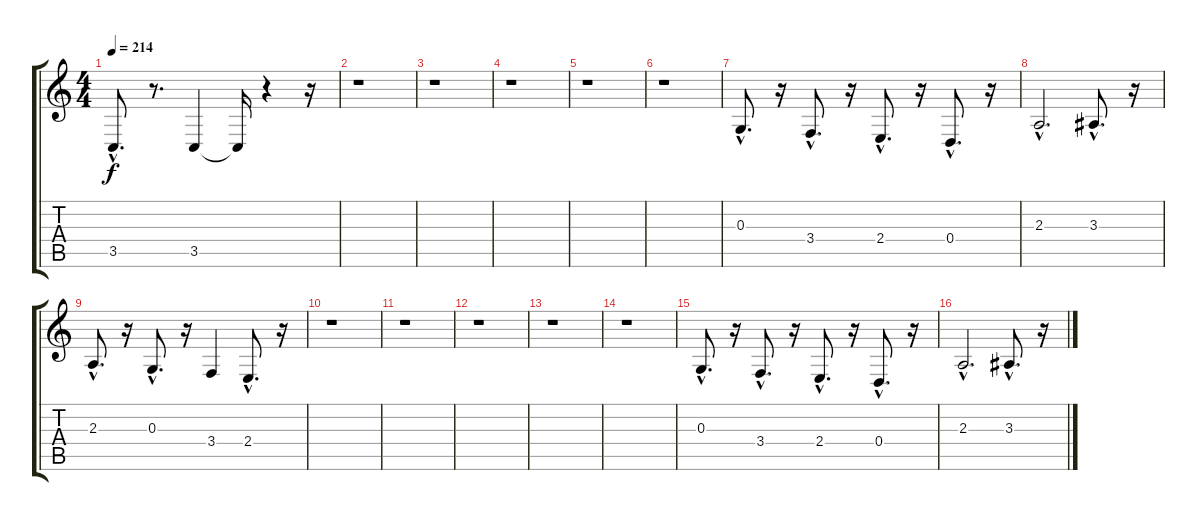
\track "" {instrument trombone}
\staff {score tabs}
\tuning (E4 B3 G3 D3 A2 E2) {hide}
\ts (4 4)
\tempo 214
\clef g2
\ks c
3.5{hac}.8{d dy f} r.8{d} 3.5.4 3.5{t}.16 r.4 r.16 |
r.1 |
r.1 |
r.1 |
r.1 |
r.1 |
0.3{hac}.8{d} r.16 3.4{hac}.8{d} r.16 2.4{hac}.8{d} r.16 0.4{hac}.8{d} r.16 |
2.3{hac}.2{d} 3.3{hac}.8{d} r.16 |
2.3{hac}.8{d} r.16 0.3{hac}.8{d} r.16 3.4.4 2.4{hac}.8{d} r.16 |
r.1 |
r.1 |
r.1 |
r.1 |
r.1 |
0.3{hac}.8{d} r.16 3.4{hac}.8{d} r.16 2.4{hac}.8{d} r.16 0.4{hac}.8{d} r.16 |
2.3{hac}.2{d} 3.3{hac}.8{d} r.16
